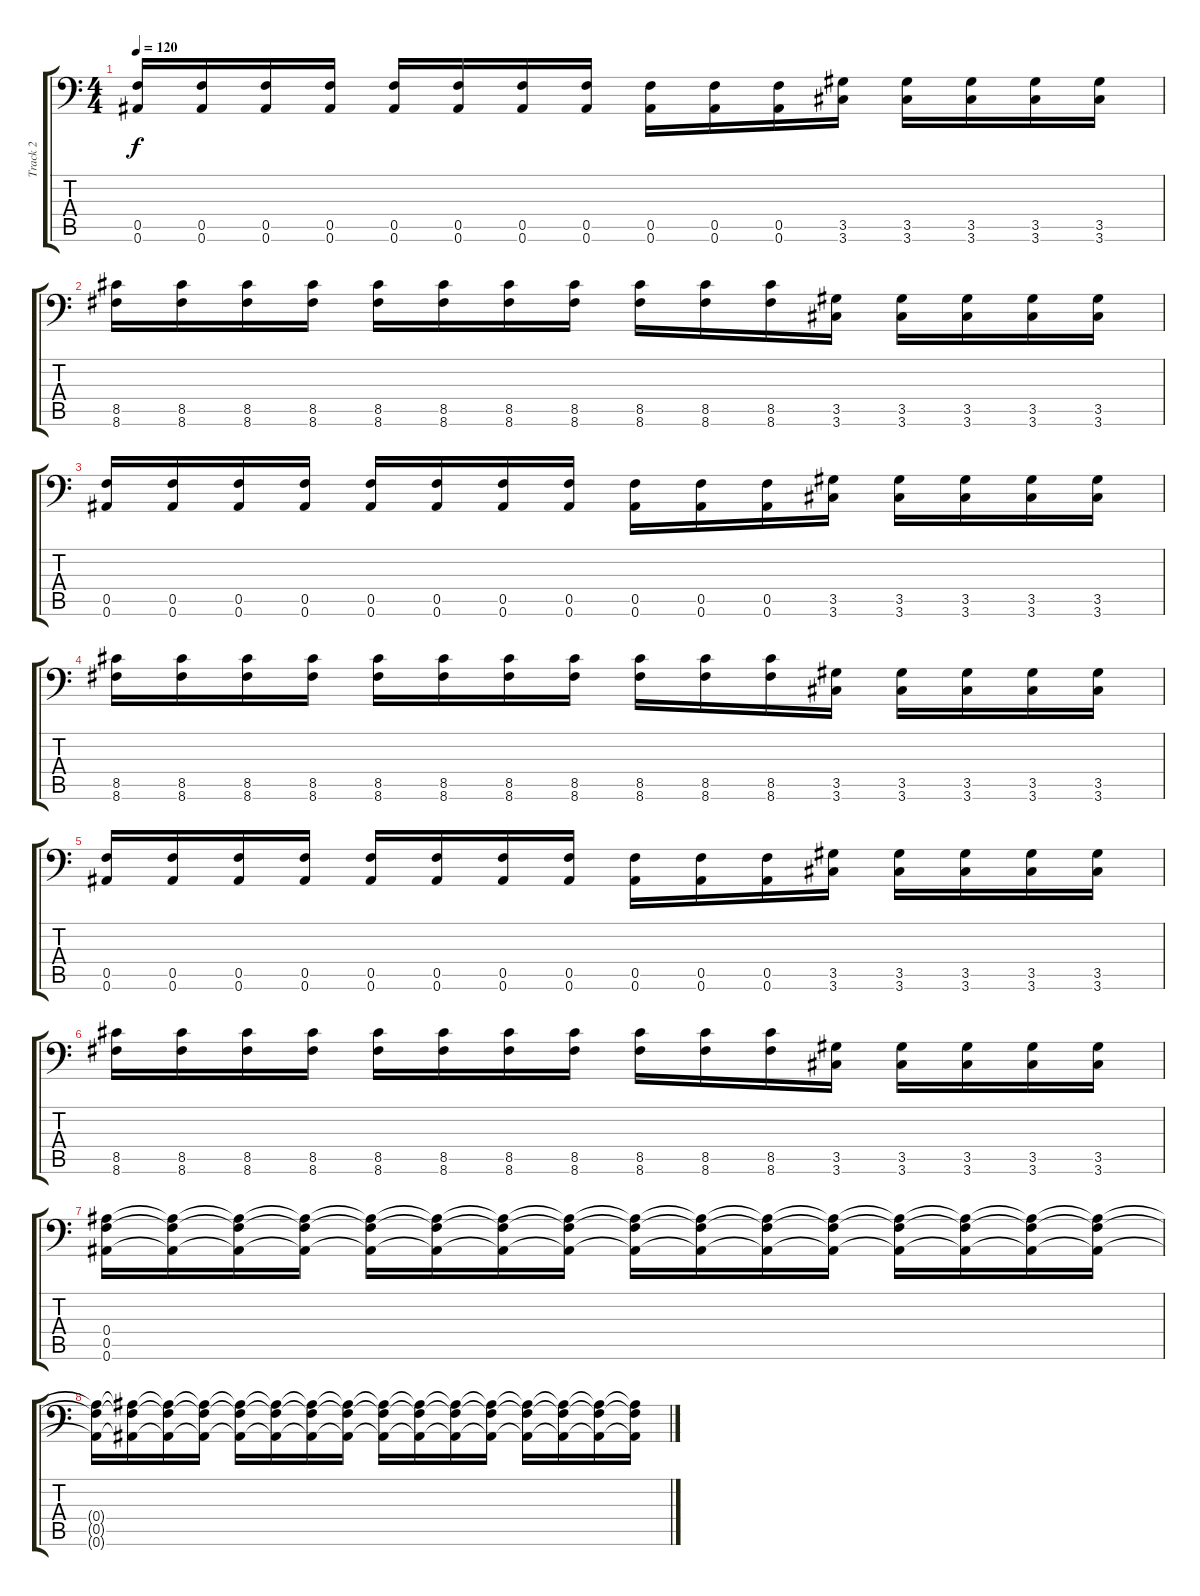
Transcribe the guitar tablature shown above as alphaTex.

\track ("Track 2" "Track 2") {instrument distortionguitar}
\staff {score tabs}
\tuning (C4 G3 Eb3 Bb2 F2 Bb1) {hide}
\ts (4 4)
\tempo 120
\clef f4
\ks c
(0.5 0.6).16{dy f} (0.5 0.6).16 (0.5 0.6).16 (0.5 0.6).16 (0.5 0.6).16 (0.5 0.6).16 (0.5 0.6).16 (0.5 0.6).16 (0.5 0.6).16 (0.5 0.6).16 (0.5 0.6).16 (3.5 3.6).16 (3.5 3.6).16 (3.5 3.6).16 (3.5 3.6).16 (3.5 3.6).16 |
(8.5 8.6).16 (8.5 8.6).16 (8.5 8.6).16 (8.5 8.6).16 (8.5 8.6).16 (8.5 8.6).16 (8.5 8.6).16 (8.5 8.6).16 (8.5 8.6).16 (8.5 8.6).16 (8.5 8.6).16 (3.5 3.6).16 (3.5 3.6).16 (3.5 3.6).16 (3.5 3.6).16 (3.5 3.6).16 |
(0.5 0.6).16 (0.5 0.6).16 (0.5 0.6).16 (0.5 0.6).16 (0.5 0.6).16 (0.5 0.6).16 (0.5 0.6).16 (0.5 0.6).16 (0.5 0.6).16 (0.5 0.6).16 (0.5 0.6).16 (3.5 3.6).16 (3.5 3.6).16 (3.5 3.6).16 (3.5 3.6).16 (3.5 3.6).16 |
(8.5 8.6).16 (8.5 8.6).16 (8.5 8.6).16 (8.5 8.6).16 (8.5 8.6).16 (8.5 8.6).16 (8.5 8.6).16 (8.5 8.6).16 (8.5 8.6).16 (8.5 8.6).16 (8.5 8.6).16 (3.5 3.6).16 (3.5 3.6).16 (3.5 3.6).16 (3.5 3.6).16 (3.5 3.6).16 |
(0.5 0.6).16 (0.5 0.6).16 (0.5 0.6).16 (0.5 0.6).16 (0.5 0.6).16 (0.5 0.6).16 (0.5 0.6).16 (0.5 0.6).16 (0.5 0.6).16 (0.5 0.6).16 (0.5 0.6).16 (3.5 3.6).16 (3.5 3.6).16 (3.5 3.6).16 (3.5 3.6).16 (3.5 3.6).16 |
(8.5 8.6).16 (8.5 8.6).16 (8.5 8.6).16 (8.5 8.6).16 (8.5 8.6).16 (8.5 8.6).16 (8.5 8.6).16 (8.5 8.6).16 (8.5 8.6).16 (8.5 8.6).16 (8.5 8.6).16 (3.5 3.6).16 (3.5 3.6).16 (3.5 3.6).16 (3.5 3.6).16 (3.5 3.6).16 |
(0.4 0.5 0.6).16 (0.4{t} 0.5{t} 0.6{t}).16 (0.4{t} 0.5{t} 0.6{t}).16 (0.4{t} 0.5{t} 0.6{t}).16 (0.4{t} 0.5{t} 0.6{t}).16 (0.4{t} 0.5{t} 0.6{t}).16 (0.4{t} 0.5{t} 0.6{t}).16 (0.4{t} 0.5{t} 0.6{t}).16 (0.4{t} 0.5{t} 0.6{t}).16 (0.4{t} 0.5{t} 0.6{t}).16 (0.4{t} 0.5{t} 0.6{t}).16 (0.4{t} 0.5{t} 0.6{t}).16 (0.4{t} 0.5{t} 0.6{t}).16 (0.4{t} 0.5{t} 0.6{t}).16 (0.4{t} 0.5{t} 0.6{t}).16 (0.4{t} 0.5{t} 0.6{t}).16 |
(0.4{t} 0.5{t} 0.6{t}).16 (0.4{t} 0.5{t} 0.6{t}).16 (0.4{t} 0.5{t} 0.6{t}).16 (0.4{t} 0.5{t} 0.6{t}).16 (0.4{t} 0.5{t} 0.6{t}).16 (0.4{t} 0.5{t} 0.6{t}).16 (0.4{t} 0.5{t} 0.6{t}).16 (0.4{t} 0.5{t} 0.6{t}).16 (0.4{t} 0.5{t} 0.6{t}).16 (0.4{t} 0.5{t} 0.6{t}).16 (0.4{t} 0.5{t} 0.6{t}).16 (0.4{t} 0.5{t} 0.6{t}).16 (0.4{t} 0.5{t} 0.6{t}).16 (0.4{t} 0.5{t} 0.6{t}).16 (0.4{t} 0.5{t} 0.6{t}).16 (0.4{t} 0.5{t} 0.6{t}).16
